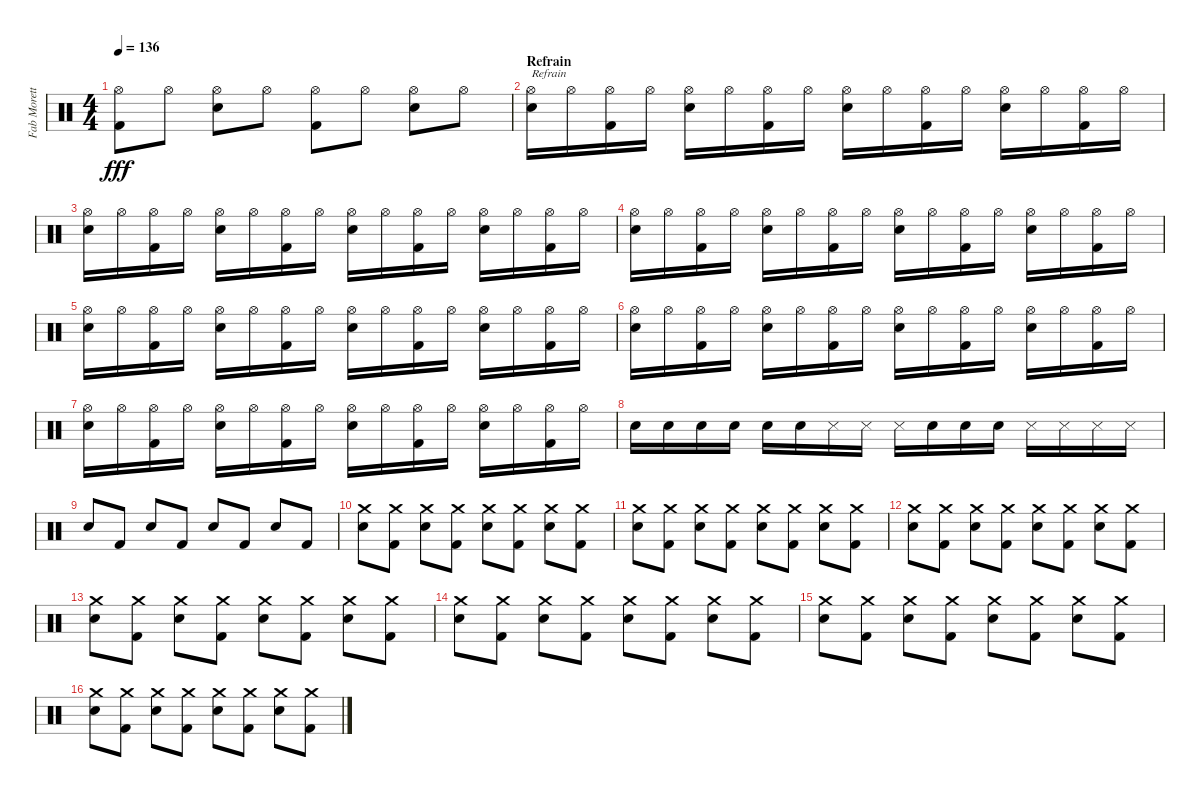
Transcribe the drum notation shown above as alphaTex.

\track ("Fab Moretti" "Fab Morett") {instrument percussion}
\staff {score}
\articulation defaults
\ts (4 4)
\tempo 136
\clef neutral
\ks c
("Kick (hit) 2" "Hi-Hat (open)").8{dy fff} "Hi-Hat (open)".8 ("Snare (hit) 2" "Hi-Hat (open)").8 "Hi-Hat (open)".8 ("Kick (hit) 2" "Hi-Hat (open)").8 "Hi-Hat (open)".8 ("Snare (hit) 2" "Hi-Hat (open)").8 "Hi-Hat (open)".8 |
\section ("" "Refrain")
("Snare (hit) 2" "Hi-Hat (open)").16{txt "Refrain"} "Hi-Hat (open)".16 ("Kick (hit) 2" "Hi-Hat (open)").16 "Hi-Hat (open)".16 ("Snare (hit) 2" "Hi-Hat (open)").16 "Hi-Hat (open)".16 ("Kick (hit) 2" "Hi-Hat (open)").16 "Hi-Hat (open)".16 ("Snare (hit) 2" "Hi-Hat (open)").16 "Hi-Hat (open)".16 ("Kick (hit) 2" "Hi-Hat (open)").16 "Hi-Hat (open)".16 ("Snare (hit) 2" "Hi-Hat (open)").16 "Hi-Hat (open)".16 ("Kick (hit) 2" "Hi-Hat (open)").16 "Hi-Hat (open)".16 |
("Snare (hit) 2" "Hi-Hat (open)").16 "Hi-Hat (open)".16 ("Kick (hit) 2" "Hi-Hat (open)").16 "Hi-Hat (open)".16 ("Snare (hit) 2" "Hi-Hat (open)").16 "Hi-Hat (open)".16 ("Kick (hit) 2" "Hi-Hat (open)").16 "Hi-Hat (open)".16 ("Snare (hit) 2" "Hi-Hat (open)").16 "Hi-Hat (open)".16 ("Kick (hit) 2" "Hi-Hat (open)").16 "Hi-Hat (open)".16 ("Snare (hit) 2" "Hi-Hat (open)").16 "Hi-Hat (open)".16 ("Kick (hit) 2" "Hi-Hat (open)").16 "Hi-Hat (open)".16 |
("Snare (hit) 2" "Hi-Hat (open)").16 "Hi-Hat (open)".16 ("Kick (hit) 2" "Hi-Hat (open)").16 "Hi-Hat (open)".16 ("Snare (hit) 2" "Hi-Hat (open)").16 "Hi-Hat (open)".16 ("Kick (hit) 2" "Hi-Hat (open)").16 "Hi-Hat (open)".16 ("Snare (hit) 2" "Hi-Hat (open)").16 "Hi-Hat (open)".16 ("Kick (hit) 2" "Hi-Hat (open)").16 "Hi-Hat (open)".16 ("Snare (hit) 2" "Hi-Hat (open)").16 "Hi-Hat (open)".16 ("Kick (hit) 2" "Hi-Hat (open)").16 "Hi-Hat (open)".16 |
("Snare (hit) 2" "Hi-Hat (open)").16 "Hi-Hat (open)".16 ("Kick (hit) 2" "Hi-Hat (open)").16 "Hi-Hat (open)".16 ("Snare (hit) 2" "Hi-Hat (open)").16 "Hi-Hat (open)".16 ("Kick (hit) 2" "Hi-Hat (open)").16 "Hi-Hat (open)".16 ("Snare (hit) 2" "Hi-Hat (open)").16 "Hi-Hat (open)".16 ("Kick (hit) 2" "Hi-Hat (open)").16 "Hi-Hat (open)".16 ("Snare (hit) 2" "Hi-Hat (open)").16 "Hi-Hat (open)".16 ("Kick (hit) 2" "Hi-Hat (open)").16 "Hi-Hat (open)".16 |
("Snare (hit) 2" "Hi-Hat (open)").16 "Hi-Hat (open)".16 ("Kick (hit) 2" "Hi-Hat (open)").16 "Hi-Hat (open)".16 ("Snare (hit) 2" "Hi-Hat (open)").16 "Hi-Hat (open)".16 ("Kick (hit) 2" "Hi-Hat (open)").16 "Hi-Hat (open)".16 ("Snare (hit) 2" "Hi-Hat (open)").16 "Hi-Hat (open)".16 ("Kick (hit) 2" "Hi-Hat (open)").16 "Hi-Hat (open)".16 ("Snare (hit) 2" "Hi-Hat (open)").16 "Hi-Hat (open)".16 ("Kick (hit) 2" "Hi-Hat (open)").16 "Hi-Hat (open)".16 |
("Snare (hit) 2" "Hi-Hat (open)").16 "Hi-Hat (open)".16 ("Kick (hit) 2" "Hi-Hat (open)").16 "Hi-Hat (open)".16 ("Snare (hit) 2" "Hi-Hat (open)").16 "Hi-Hat (open)".16 ("Kick (hit) 2" "Hi-Hat (open)").16 "Hi-Hat (open)".16 ("Snare (hit) 2" "Hi-Hat (open)").16 "Hi-Hat (open)".16 ("Kick (hit) 2" "Hi-Hat (open)").16 "Hi-Hat (open)".16 ("Snare (hit) 2" "Hi-Hat (open)").16 "Hi-Hat (open)".16 ("Kick (hit) 2" "Hi-Hat (open)").16 "Hi-Hat (open)".16 |
"Snare (hit) 2".16 "Snare (hit) 2".16 "Snare (hit) 2".16 "Snare (hit) 2".16 "Snare (hit) 2".16 "Snare (hit) 2".16 "Snare (side stick) 3".16 "Snare (side stick) 3".16 "Snare (side stick) 3".16 "Snare (hit) 2".16 "Snare (hit) 2".16 "Snare (hit) 2".16 "Snare (side stick) 3".16 "Snare (side stick) 3".16 "Snare (side stick) 3".16 "Snare (side stick) 3".16 |
"Snare (hit) 2".8 "Kick (hit) 2".8 "Snare (hit) 2".8 "Kick (hit) 2".8 "Snare (hit) 2".8 "Kick (hit) 2".8 "Snare (hit) 2".8 "Kick (hit) 2".8 |
("Snare (hit) 2" "Crash medium (hit)").8 ("Kick (hit) 2" "Crash medium (hit)").8 ("Snare (hit) 2" "Crash medium (hit)").8 ("Kick (hit) 2" "Crash medium (hit)").8 ("Snare (hit) 2" "Crash medium (hit)").8 ("Kick (hit) 2" "Crash medium (hit)").8 ("Snare (hit) 2" "Crash medium (hit)").8 ("Kick (hit) 2" "Crash medium (hit)").8 |
("Snare (hit) 2" "Crash medium (hit)").8 ("Kick (hit) 2" "Crash medium (hit)").8 ("Snare (hit) 2" "Crash medium (hit)").8 ("Kick (hit) 2" "Crash medium (hit)").8 ("Snare (hit) 2" "Crash medium (hit)").8 ("Kick (hit) 2" "Crash medium (hit)").8 ("Snare (hit) 2" "Crash medium (hit)").8 ("Kick (hit) 2" "Crash medium (hit)").8 |
("Snare (hit) 2" "Crash medium (hit)").8 ("Kick (hit) 2" "Crash medium (hit)").8 ("Snare (hit) 2" "Crash medium (hit)").8 ("Kick (hit) 2" "Crash medium (hit)").8 ("Snare (hit) 2" "Crash medium (hit)").8 ("Kick (hit) 2" "Crash medium (hit)").8 ("Snare (hit) 2" "Crash medium (hit)").8 ("Kick (hit) 2" "Crash medium (hit)").8 |
("Snare (hit) 2" "Crash medium (hit)").8 ("Kick (hit) 2" "Crash medium (hit)").8 ("Snare (hit) 2" "Crash medium (hit)").8 ("Kick (hit) 2" "Crash medium (hit)").8 ("Snare (hit) 2" "Crash medium (hit)").8 ("Kick (hit) 2" "Crash medium (hit)").8 ("Snare (hit) 2" "Crash medium (hit)").8 ("Kick (hit) 2" "Crash medium (hit)").8 |
("Snare (hit) 2" "Crash medium (hit)").8 ("Kick (hit) 2" "Crash medium (hit)").8 ("Snare (hit) 2" "Crash medium (hit)").8 ("Kick (hit) 2" "Crash medium (hit)").8 ("Snare (hit) 2" "Crash medium (hit)").8 ("Kick (hit) 2" "Crash medium (hit)").8 ("Snare (hit) 2" "Crash medium (hit)").8 ("Kick (hit) 2" "Crash medium (hit)").8 |
("Snare (hit) 2" "Crash medium (hit)").8 ("Kick (hit) 2" "Crash medium (hit)").8 ("Snare (hit) 2" "Crash medium (hit)").8 ("Kick (hit) 2" "Crash medium (hit)").8 ("Snare (hit) 2" "Crash medium (hit)").8 ("Kick (hit) 2" "Crash medium (hit)").8 ("Snare (hit) 2" "Crash medium (hit)").8 ("Kick (hit) 2" "Crash medium (hit)").8 |
("Snare (hit) 2" "Crash medium (hit)").8 ("Kick (hit) 2" "Crash medium (hit)").8 ("Snare (hit) 2" "Crash medium (hit)").8 ("Kick (hit) 2" "Crash medium (hit)").8 ("Snare (hit) 2" "Crash medium (hit)").8 ("Kick (hit) 2" "Crash medium (hit)").8 ("Snare (hit) 2" "Crash medium (hit)").8 ("Kick (hit) 2" "Crash medium (hit)").8
